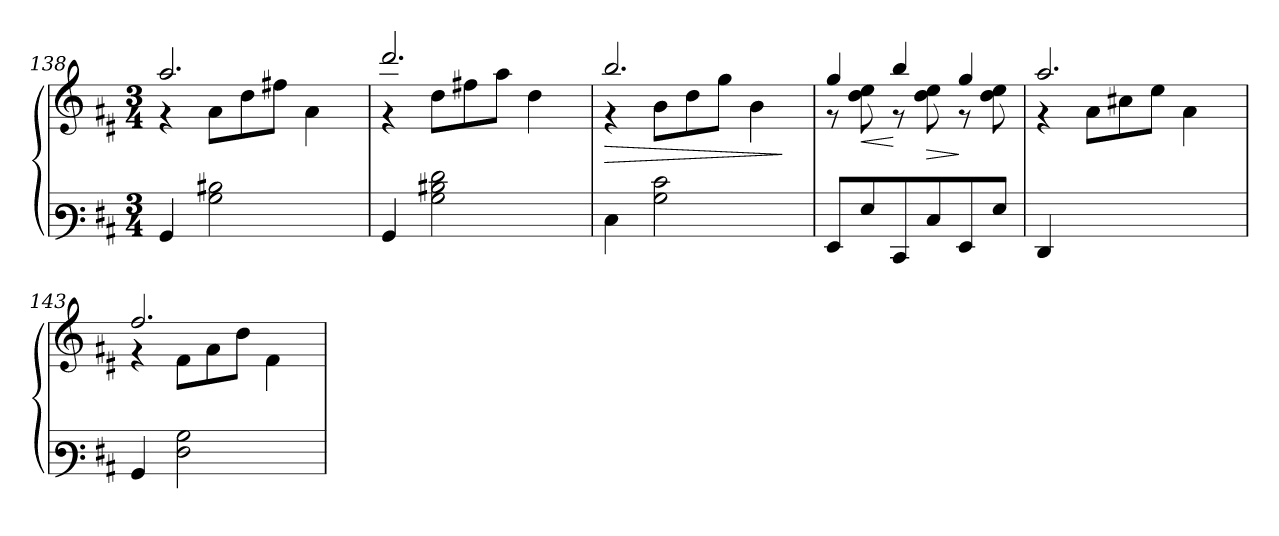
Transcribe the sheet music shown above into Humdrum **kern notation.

**kern	**kern	**dynam
*part1	*part1	*part1
*staff2	*staff1	*staff1/2
*clefF3	*clefG3	*
*k[f#c#]	*k[f#c#]	*
*M3/4	*M3/4	*
=138	=138	=138
*	*^	*
4BB/	2.ff#/	4re	.
2B\ 2d#X\	.	8f#\L	.
.	.	8b\	.
.	.	8dd#X\J	.
.	.	4f#\	.
8ryy	8ryy	.	.
=139	=139	=139	=139
4BB/	2.bb/	4re	.
2B\ 2d#X\ 2f#\	.	8b\L	.
.	.	8dd#X\	.
.	.	8ff#\J	.
.	.	4b\	.
8ryy	8ryy	.	.
=140	=140	=140	=140
!	!	!	!LO:HP:b
4E\	2.gg/	4re	>
2B\ 2e\	.	8g\L	.
.	.	8b\	.
.	.	8ee\J	.
.	.	4g\	.
8ryy	8ryy	.	]
=141	=141	=141	=141
8GG/L	4ee/	8re	.
!	!	!	!LO:HP:b
8G/	.	8b\ 8cc#\	<
8EE/	4gg/	8re	[
!	!	!	!LO:HP:b
8E/	.	8b\ 8cc#\	>
8GG/	4ee/	8re	]
8G/J	.	8b\ 8cc#\	.
!!LO:LB:g=z	!!
=142	=142	=142	=142
4FF#/	2.ff#/	4re	.
2ryy	.	8f#\L	.
.	.	8a#X\	.
.	.	8cc#\J	.
.	.	4f#\	.
8ryy	8ryy	.	.
=143	=143	=143	=143
4BB/	2.dd/	4re	.
2F#\ 2B\	.	8d\L	.
.	.	8f#\	.
.	.	8b\J	.
.	.	4d\	.
8ryy	8ryy	.	.
*	*v	*v	*
=	=	=
*-	*-	*-
